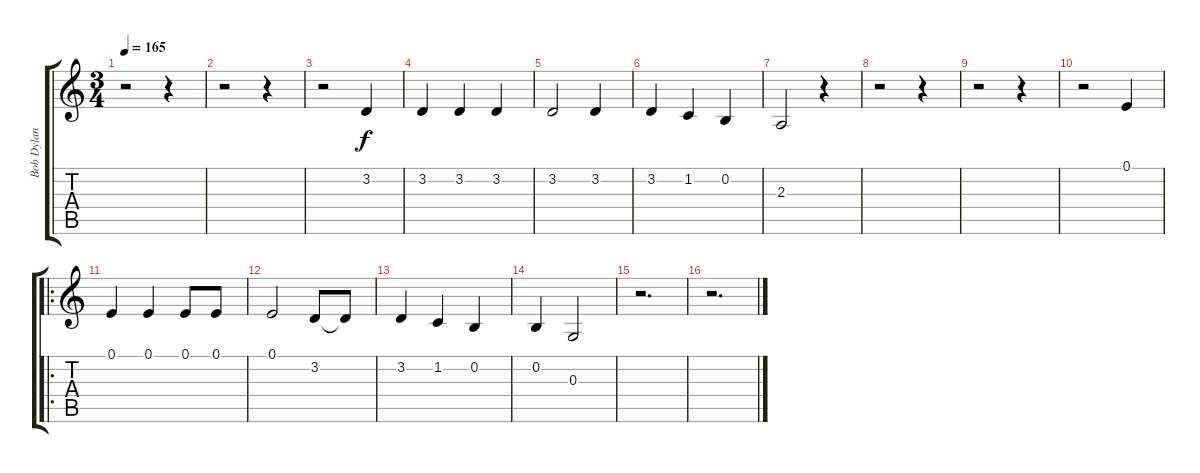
\track ("Bob Dylan Voice" "Bob Dylan ") {instrument harmonica}
\staff {score tabs}
\tuning (E4 B3 G3 D3 A2 E2) {hide}
\ts (3 4)
\tempo 165
\clef g2
\ks c
r.2{dy f} r.4 |
r.2 r.4 |
r.2 3.2.4 |
3.2.4 3.2.4 3.2.4 |
3.2.2 3.2.4 |
3.2.4 1.2.4 0.2.4 |
2.3.2 r.4 |
r.2 r.4 |
r.2 r.4 |
r.2 0.1.4 |
\ro
0.1.4 0.1.4 0.1.8 0.1.8 |
0.1.2 3.2.8 3.2{t}.8 |
3.2.4 1.2.4 0.2.4 |
0.2.4 0.3.2 |
r.2{d} |
r.2{d}
